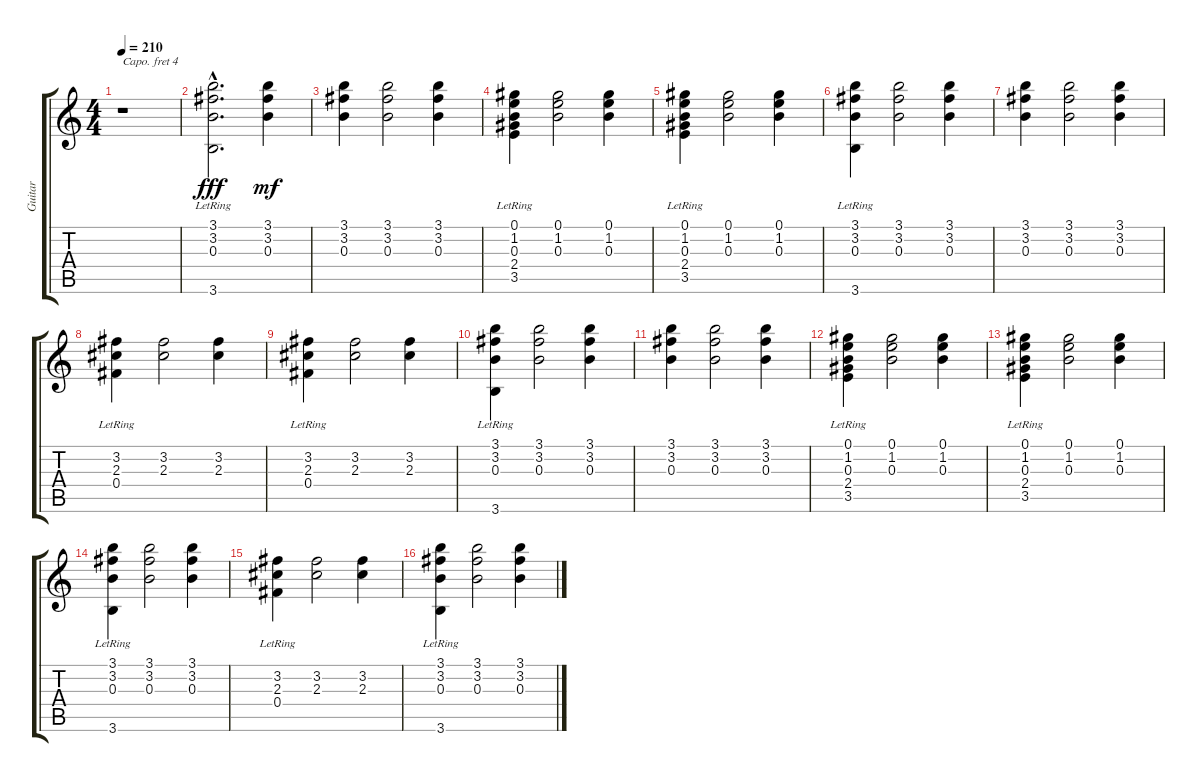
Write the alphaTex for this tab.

\track ("Guitar" "Guitar") {instrument acousticguitarnylon}
\staff {score tabs}
\capo 4
\tuning (E4 B3 G3 D3 A2 E2) {hide}
\ts (4 4)
\tempo 210
\clef g2
\ks c
r.1{dy fff instrument acousticguitarnylon} |
(3.1{hac lr} 3.2{hac} 0.3{hac lr} 3.6{hac lr}).2{d} (3.1 3.2 0.3).4{dy mf} |
(3.1 3.2 0.3).4 (3.1 3.2 0.3).2 (3.1 3.2 0.3).4 |
(0.1{lr} 1.2{lr} 0.3{lr} 2.4{lr} 3.5{lr}).4 (0.1 1.2 0.3).2 (0.1 1.2 0.3).4 |
(0.1{lr} 1.2{lr} 0.3{lr} 2.4{lr} 3.5{lr}).4 (0.1 1.2 0.3).2 (0.1 1.2 0.3).4 |
(3.1{lr} 3.2{lr} 0.3{lr} 3.6{lr}).4 (3.1 3.2 0.3).2 (3.1 3.2 0.3).4 |
(3.1 3.2 0.3).4 (3.1 3.2 0.3).2 (3.1 3.2 0.3).4 |
(3.2{lr} 2.3{lr} 0.4{lr}).4 (3.2 2.3).2 (3.2 2.3).4 |
(3.2{lr} 2.3{lr} 0.4{lr}).4 (3.2 2.3).2 (3.2 2.3).4 |
(3.1{lr} 3.2{lr} 0.3{lr} 3.6{lr}).4 (3.1 3.2 0.3).2 (3.1 3.2 0.3).4 |
(3.1 3.2 0.3).4 (3.1 3.2 0.3).2 (3.1 3.2 0.3).4 |
(0.1{lr} 1.2{lr} 0.3{lr} 2.4{lr} 3.5{lr}).4 (0.1 1.2 0.3).2 (0.1 1.2 0.3).4 |
(0.1{lr} 1.2{lr} 0.3{lr} 2.4{lr} 3.5{lr}).4 (0.1 1.2 0.3).2 (0.1 1.2 0.3).4 |
(3.1{lr} 3.2{lr} 0.3{lr} 3.6{lr}).4 (3.1 3.2 0.3).2 (3.1 3.2 0.3).4 |
(3.2{lr} 2.3{lr} 0.4{lr}).4 (3.2 2.3).2 (3.2 2.3).4 |
(3.1{lr} 3.2{lr} 0.3{lr} 3.6{lr}).4 (3.1 3.2 0.3).2 (3.1 3.2 0.3).4
